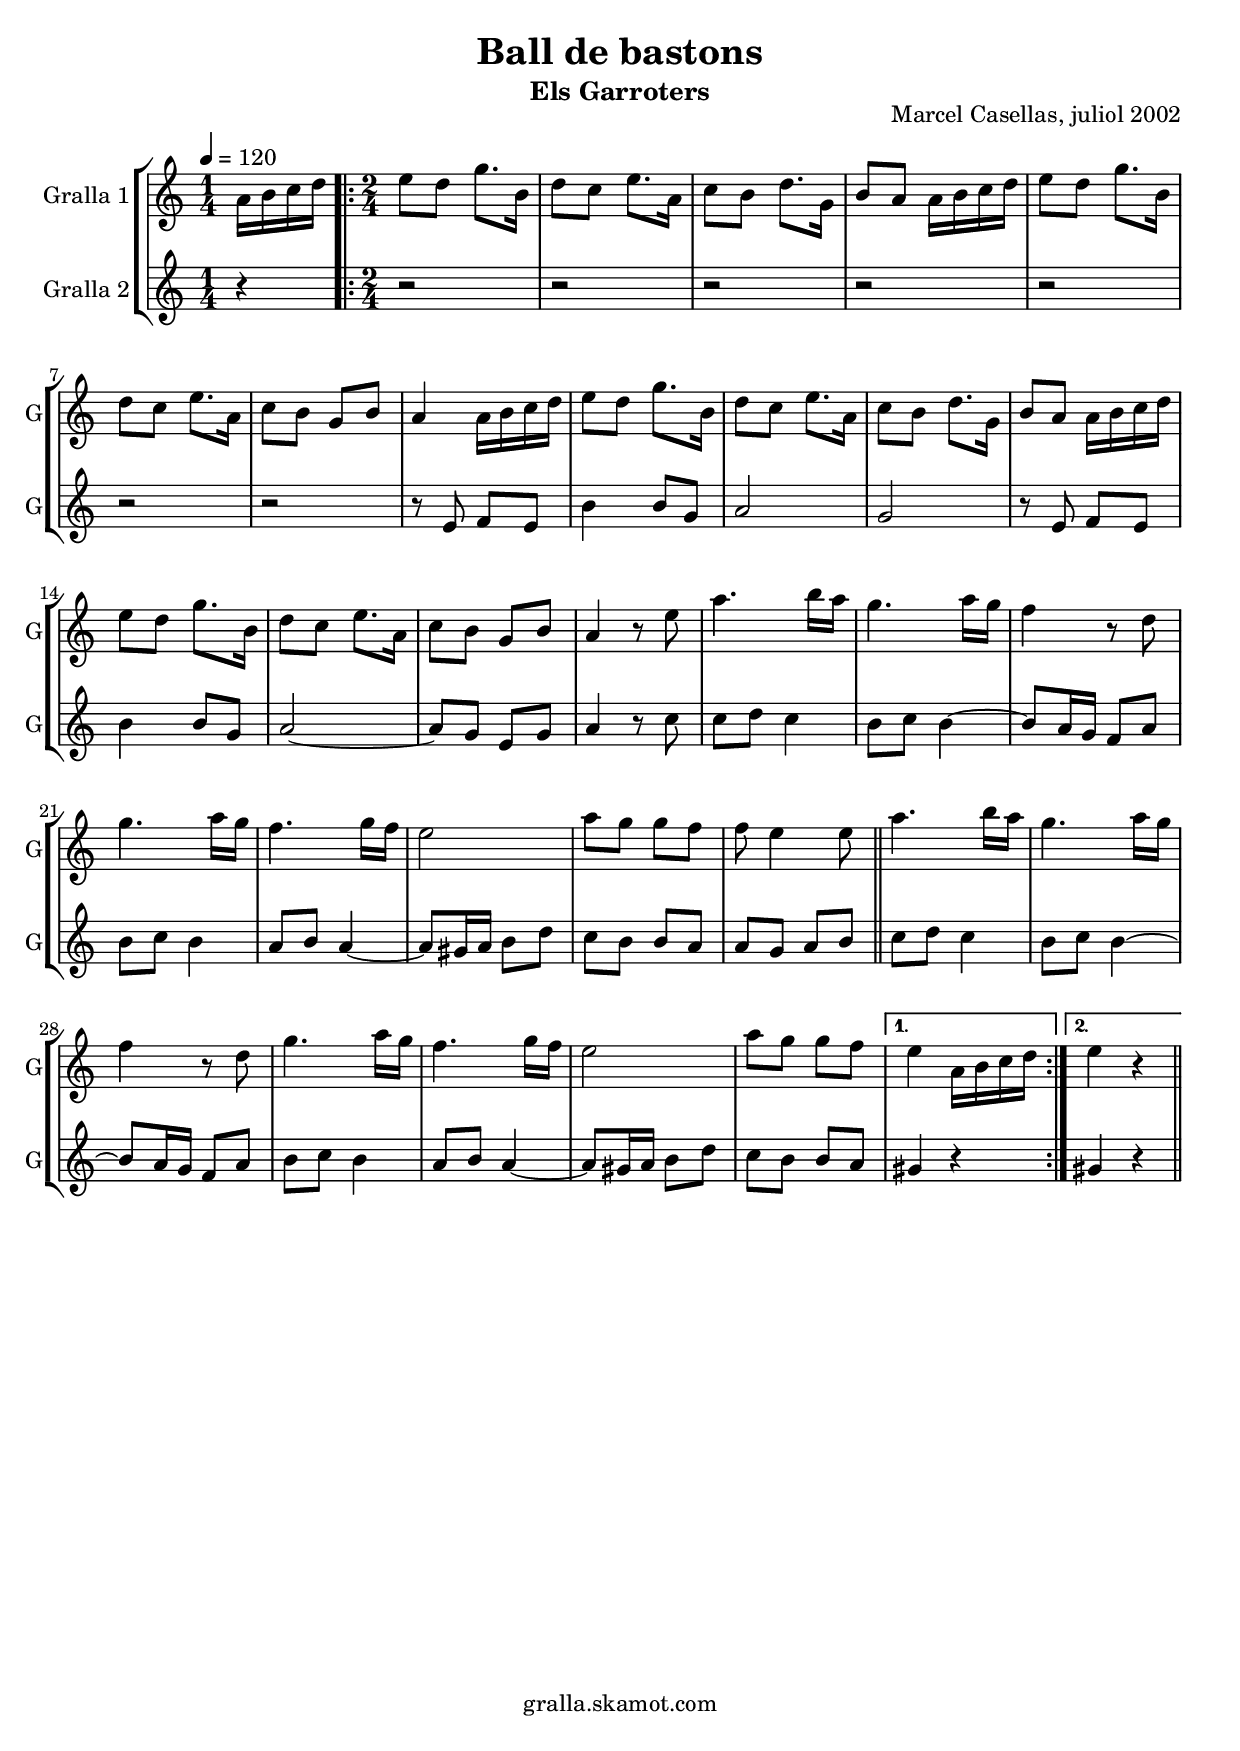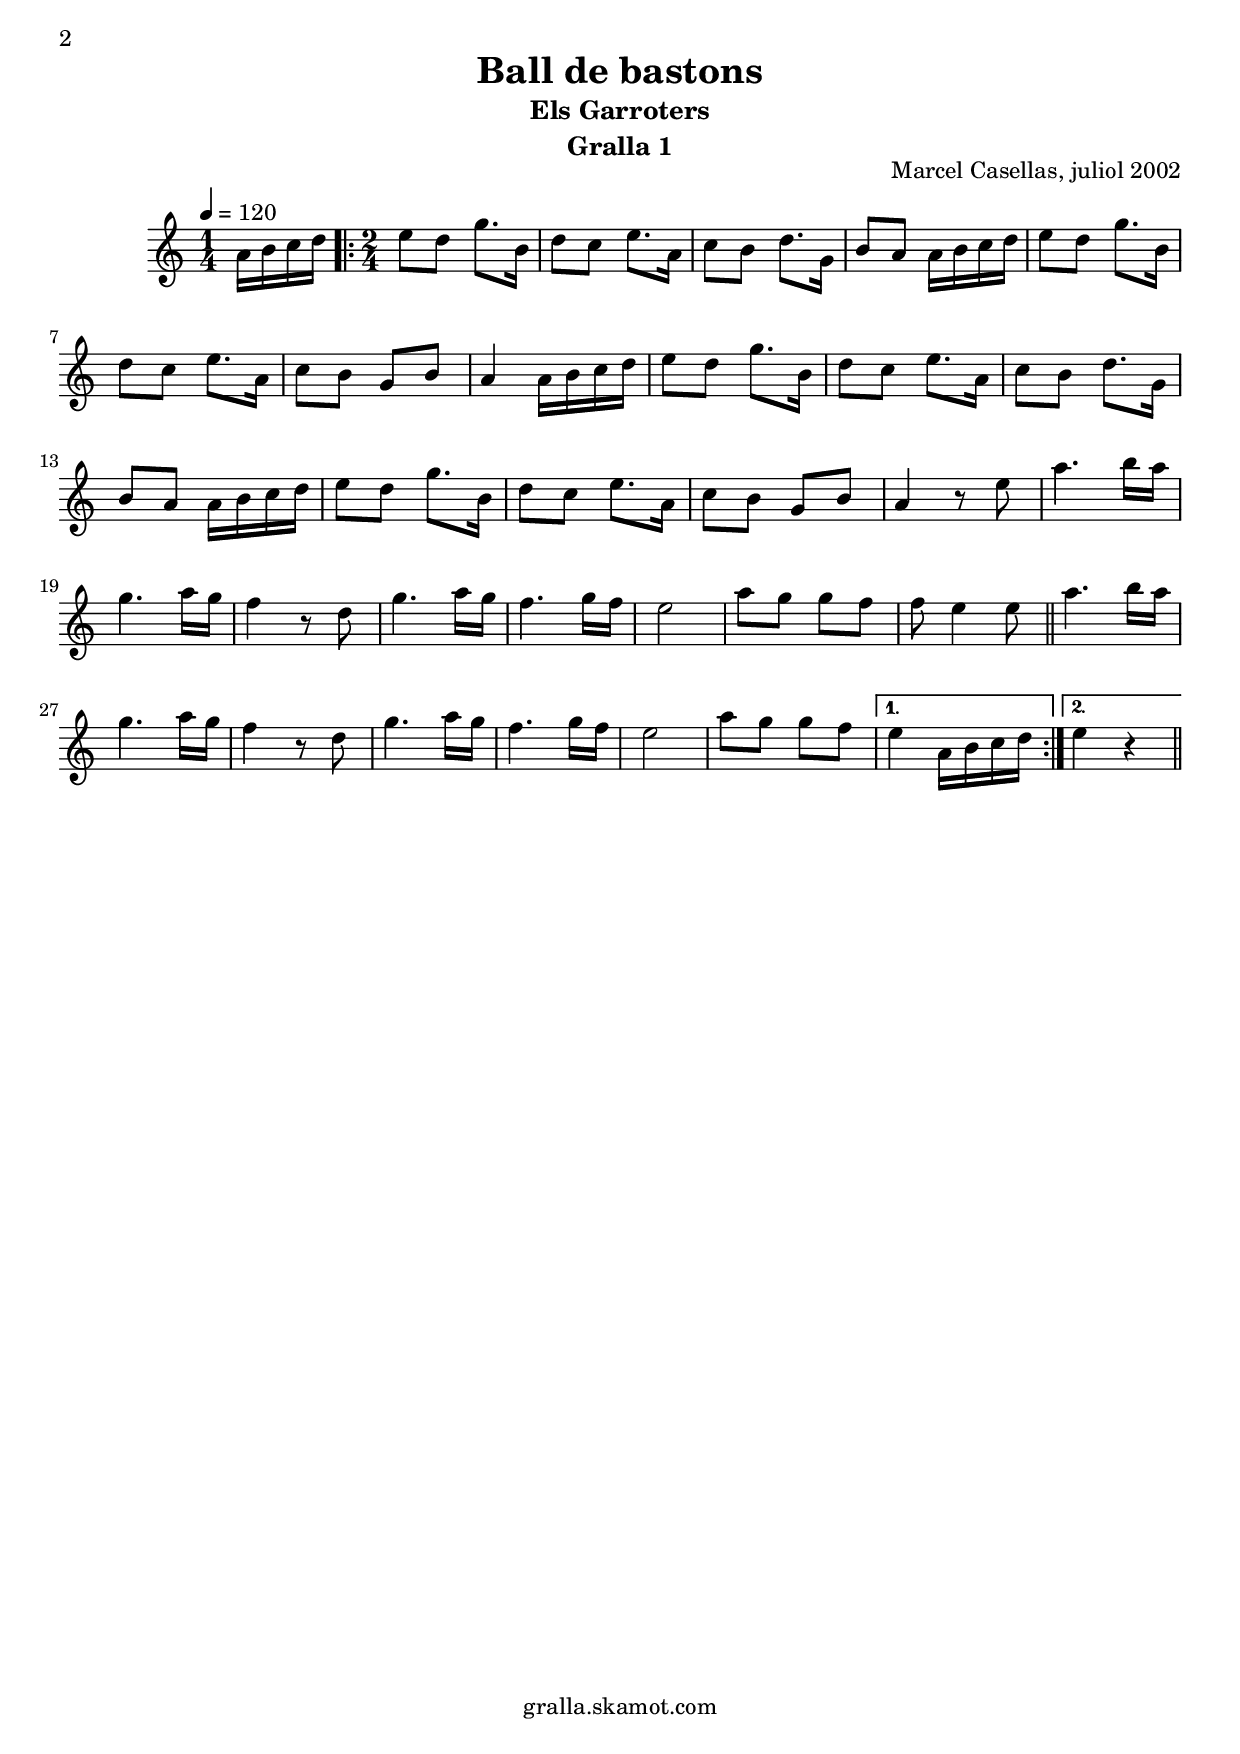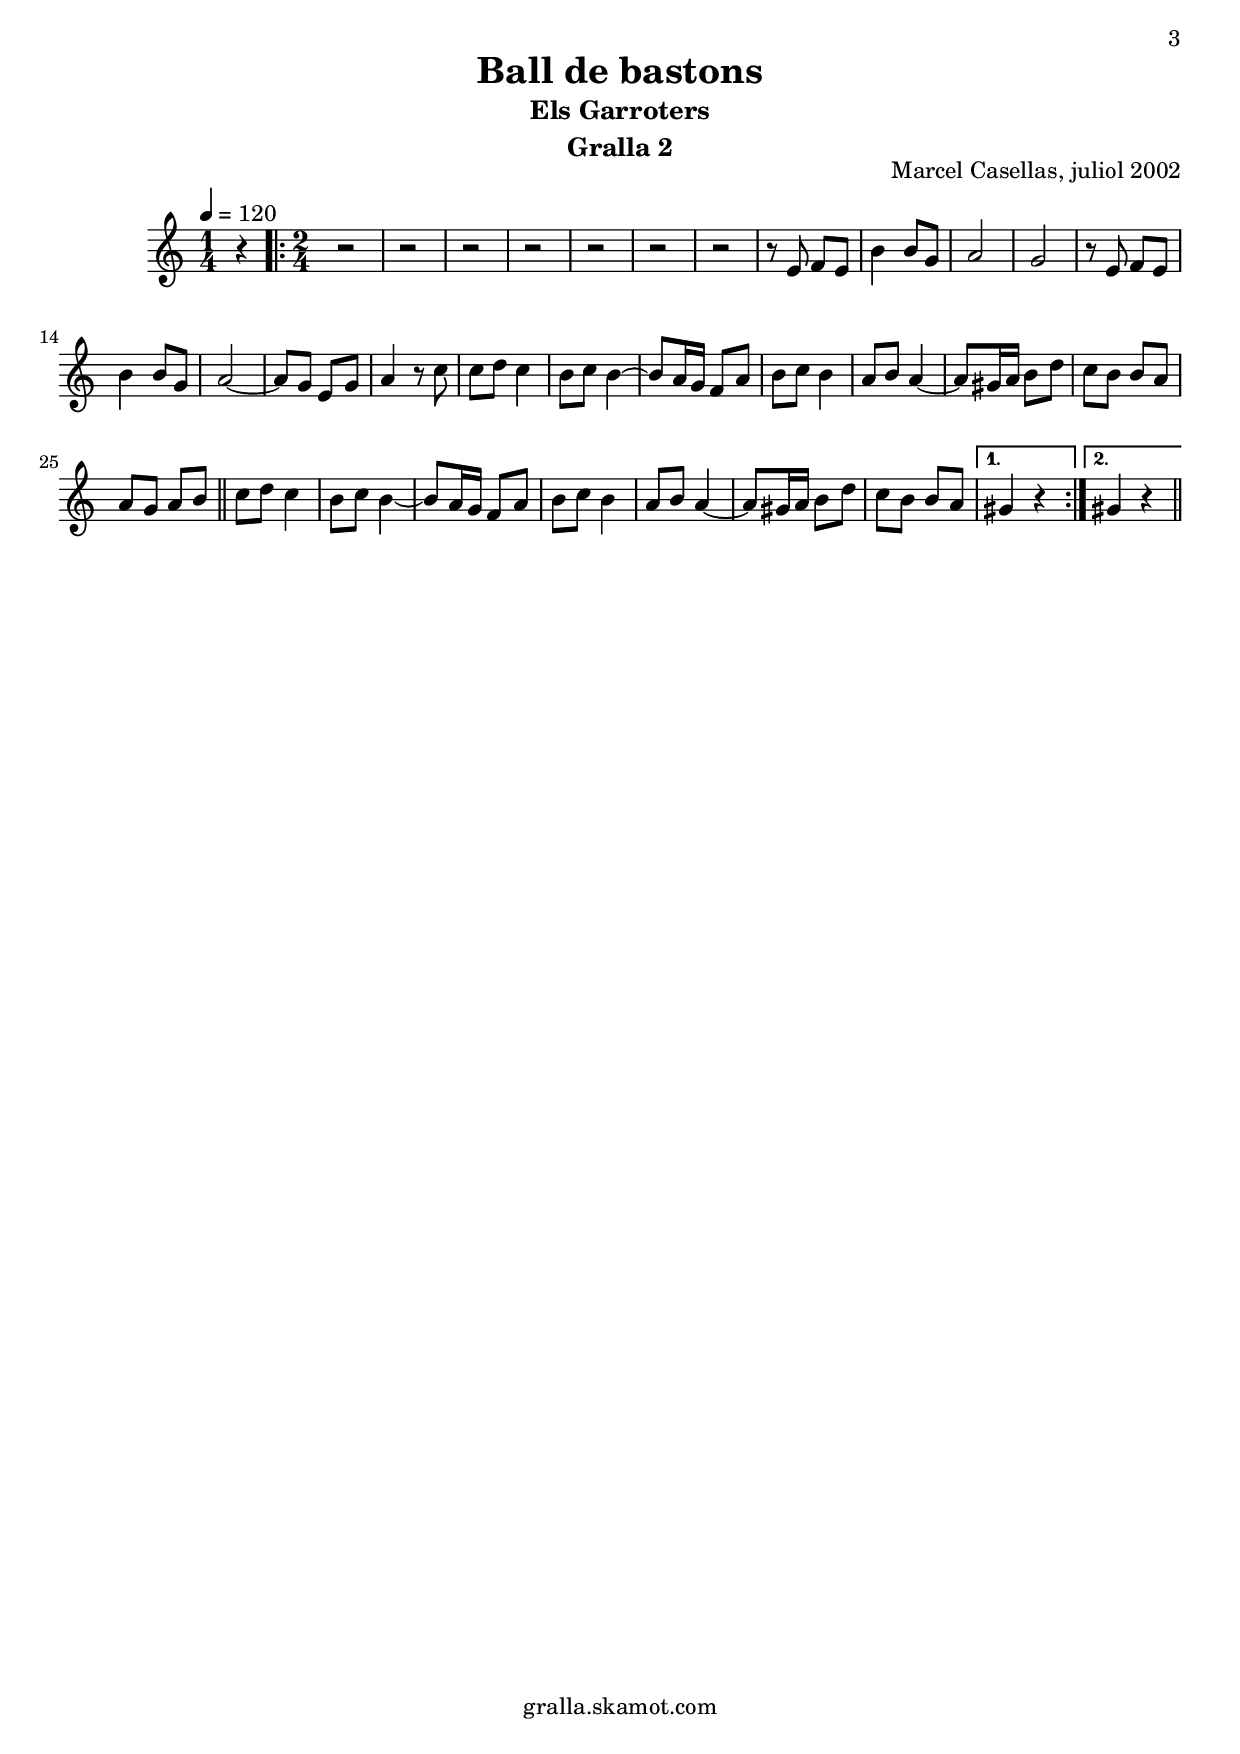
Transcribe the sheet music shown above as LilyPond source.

\version "2.16.2"

\header {
  dedication=""
  title="Ball de bastons"
  subtitle="Els Garroters"
  subsubtitle=""
  poet=""
  meter=""
  piece=""
  composer=""
  arranger=""
  opus="Marcel Casellas, juliol 2002"
  instrument=""
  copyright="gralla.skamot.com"
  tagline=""
}

liniaroAa =
\relative a'
{
  \tempo 4=120
  \clef treble
  \key c \major
  \time 1/4
  a16 b c d  |
  \time 2/4   \repeat volta 2 { e8 d g8. b,16  |
  d8 c e8. a,16  |
  c8 b d8. g,16  |
  %05
  b8 a a16 b c d  |
  e8 d g8. b,16  |
  d8 c e8. a,16  |
  c8 b g b  |
  a4 a16 b c d  |
  %10
  e8 d g8. b,16  |
  d8 c e8. a,16  |
  c8 b d8. g,16  |
  b8 a a16 b c d  |
  e8 d g8. b,16  |
  %15
  d8 c e8. a,16  |
  c8 b g b  |
  a4 r8 e'  |
  a4. b16 a  |
  g4. a16 g  |
  %20
  f4 r8 d  |
  g4. a16 g  |
  f4. g16 f  |
  e2  |
  a8 g g f  |
  %25
  f8 e4 e8  \bar "||"
  a4. b16 a  |
  g4. a16 g  |
  f4 r8 d  |
  g4. a16 g  |
  %30
  f4. g16 f  |
  e2  |
  a8 g g f }
  \alternative { { e4 a,16 b c d }
  { e4 r } } \bar "||"
}

liniaroAb =
\relative e'
{
  \tempo 4=120
  \clef treble
  \key c \major
  \time 1/4
  r4  |
  \time 2/4   \repeat volta 2 { r2  |
  r2  |
  r2  |
  %05
  r2  |
  r2  |
  r2  |
  r2  |
  r8 e f e  |
  %10
  b'4 b8 g  |
  a2  |
  g2  |
  r8 e f e  |
  b'4 b8 g  |
  %15
  a2 ~  |
  a8 g e g  |
  a4 r8 c  |
  c8 d c4  |
  b8 c b4 ~  |
  %20
  b8 a16 g f8 a  |
  b8 c b4  |
  a8 b a4 ~  |
  a8 gis16 a b8 d  |
  c8 b b a  |
  %25
  a8 g a b  \bar "||"
  c8 d c4  |
  b8 c b4 ~  |
  b8 a16 g f8 a  |
  b8 c b4  |
  %30
  a8 b a4 ~  |
  a8 gis16 a b8 d  |
  c8 b b a }
  \alternative { { gis4 r }
  { gis4 r } } \bar "||"
}

\bookpart {
  \score {
    \new StaffGroup {
      \override Score.RehearsalMark.self-alignment-X = #LEFT
      <<
        \new Staff \with {instrumentName = #"Gralla 1" shortInstrumentName = #"G"} \liniaroAa
        \new Staff \with {instrumentName = #"Gralla 2" shortInstrumentName = #"G"} \liniaroAb
      >>
    }
    \layout {}
  }
  \score { \unfoldRepeats
    \new StaffGroup {
      \override Score.RehearsalMark.self-alignment-X = #LEFT
      <<
        \new Staff \with {instrumentName = #"Gralla 1" shortInstrumentName = #"G"} \liniaroAa
        \new Staff \with {instrumentName = #"Gralla 2" shortInstrumentName = #"G"} \liniaroAb
      >>
    }
    \midi {
      \set Staff.midiInstrument = "oboe"
      \set DrumStaff.midiInstrument = "drums"
    }
  }
}

\bookpart {
  \header {instrument="Gralla 1"}
  \score {
    \new StaffGroup {
      \override Score.RehearsalMark.self-alignment-X = #LEFT
      <<
        \new Staff \liniaroAa
      >>
    }
    \layout {}
  }
  \score { \unfoldRepeats
    \new StaffGroup {
      \override Score.RehearsalMark.self-alignment-X = #LEFT
      <<
        \new Staff \liniaroAa
      >>
    }
    \midi {
      \set Staff.midiInstrument = "oboe"
      \set DrumStaff.midiInstrument = "drums"
    }
  }
}

\bookpart {
  \header {instrument="Gralla 2"}
  \score {
    \new StaffGroup {
      \override Score.RehearsalMark.self-alignment-X = #LEFT
      <<
        \new Staff \liniaroAb
      >>
    }
    \layout {}
  }
  \score { \unfoldRepeats
    \new StaffGroup {
      \override Score.RehearsalMark.self-alignment-X = #LEFT
      <<
        \new Staff \liniaroAb
      >>
    }
    \midi {
      \set Staff.midiInstrument = "oboe"
      \set DrumStaff.midiInstrument = "drums"
    }
  }
}

